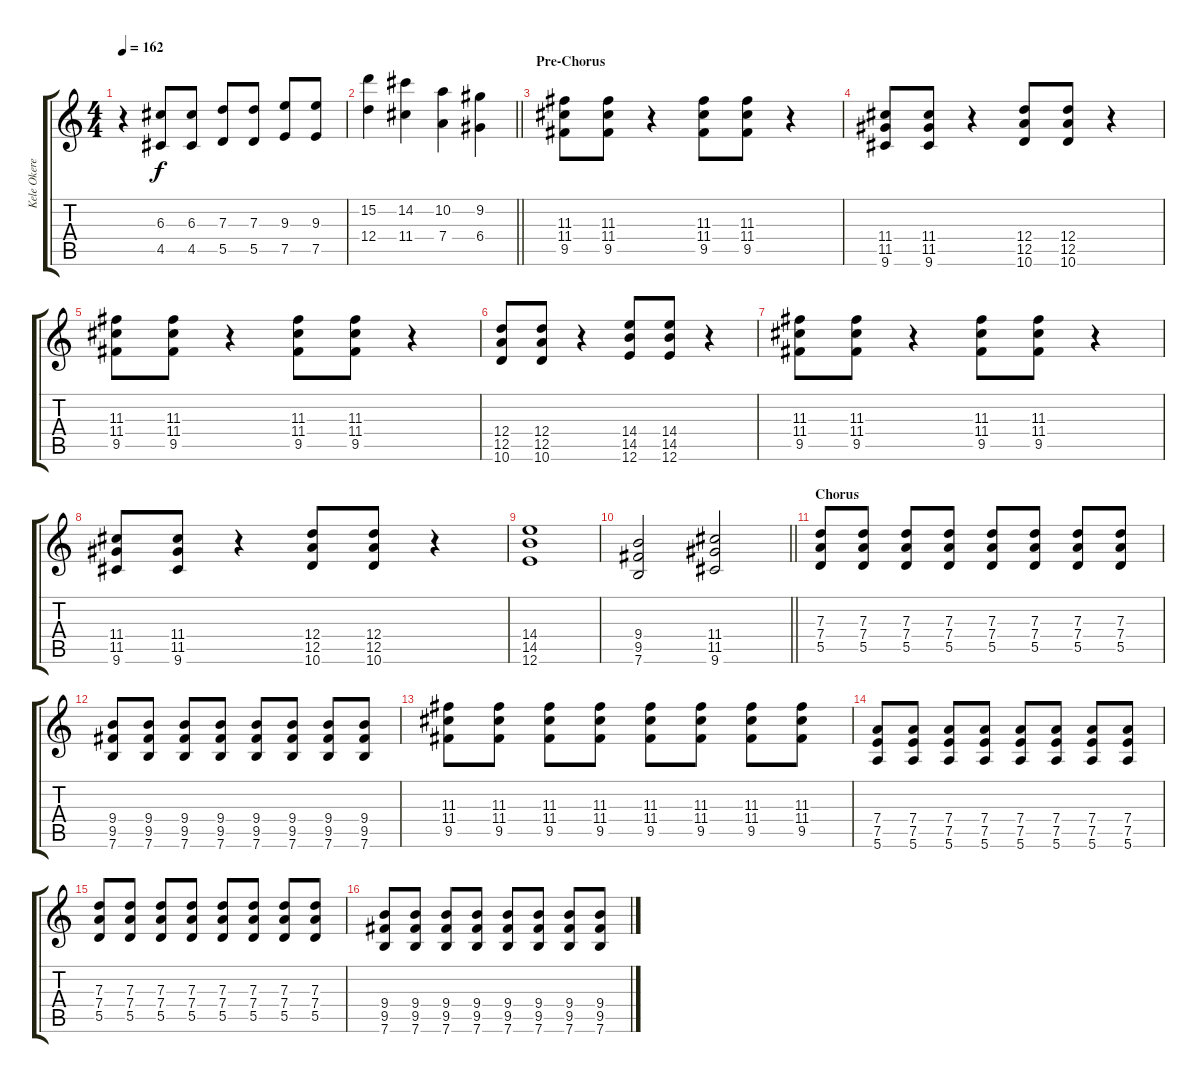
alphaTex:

\track ("Kele Okereke" "Kele Okere") {instrument electricguitarclean}
\staff {score tabs}
\tuning (E4 B3 G3 D3 A2 E2) {hide}
\ts (4 4)
\tempo 162
\clef g2
\ks c
r.4{dy f} (6.3 4.5).8 (6.3 4.5).8 (7.3 5.5).8 (7.3 5.5).8 (9.3 7.5).8 (9.3 7.5).8 |
\barLineRight lightlight
(15.2 12.4).4 (14.2 11.4).4 (10.2 7.4).4 (9.2 6.4).4 |
\section ("" "Pre-Chorus")
(11.3 11.4 9.5).8 (11.3 11.4 9.5).8 r.4 (11.3 11.4 9.5).8 (11.3 11.4 9.5).8 r.4 |
(11.4 11.5 9.6).8 (11.4 11.5 9.6).8 r.4 (12.4 12.5 10.6).8 (12.4 12.5 10.6).8 r.4 |
(11.3 11.4 9.5).8 (11.3 11.4 9.5).8 r.4 (11.3 11.4 9.5).8 (11.3 11.4 9.5).8 r.4 |
(12.4 12.5 10.6).8 (12.4 12.5 10.6).8 r.4 (14.4 14.5 12.6).8 (14.4 14.5 12.6).8 r.4 |
(11.3 11.4 9.5).8 (11.3 11.4 9.5).8 r.4 (11.3 11.4 9.5).8 (11.3 11.4 9.5).8 r.4 |
(11.4 11.5 9.6).8 (11.4 11.5 9.6).8 r.4 (12.4 12.5 10.6).8 (12.4 12.5 10.6).8 r.4 |
(14.4 14.5 12.6).1 |
\barLineRight lightlight
(9.4 9.5 7.6).2 (11.4 11.5 9.6).2 |
\section ("" "Chorus")
(7.3 7.4 5.5).8 (7.3 7.4 5.5).8 (7.3 7.4 5.5).8 (7.3 7.4 5.5).8 (7.3 7.4 5.5).8 (7.3 7.4 5.5).8 (7.3 7.4 5.5).8 (7.3 7.4 5.5).8 |
(9.4 9.5 7.6).8 (9.4 9.5 7.6).8 (9.4 9.5 7.6).8 (9.4 9.5 7.6).8 (9.4 9.5 7.6).8 (9.4 9.5 7.6).8 (9.4 9.5 7.6).8 (9.4 9.5 7.6).8 |
(11.3 11.4 9.5).8 (11.3 11.4 9.5).8 (11.3 11.4 9.5).8 (11.3 11.4 9.5).8 (11.3 11.4 9.5).8 (11.3 11.4 9.5).8 (11.3 11.4 9.5).8 (11.3 11.4 9.5).8 |
(7.4 7.5 5.6).8 (7.4 7.5 5.6).8 (7.4 7.5 5.6).8 (7.4 7.5 5.6).8 (7.4 7.5 5.6).8 (7.4 7.5 5.6).8 (7.4 7.5 5.6).8 (7.4 7.5 5.6).8 |
(7.3 7.4 5.5).8 (7.3 7.4 5.5).8 (7.3 7.4 5.5).8 (7.3 7.4 5.5).8 (7.3 7.4 5.5).8 (7.3 7.4 5.5).8 (7.3 7.4 5.5).8 (7.3 7.4 5.5).8 |
(9.4 9.5 7.6).8 (9.4 9.5 7.6).8 (9.4 9.5 7.6).8 (9.4 9.5 7.6).8 (9.4 9.5 7.6).8 (9.4 9.5 7.6).8 (9.4 9.5 7.6).8 (9.4 9.5 7.6).8
